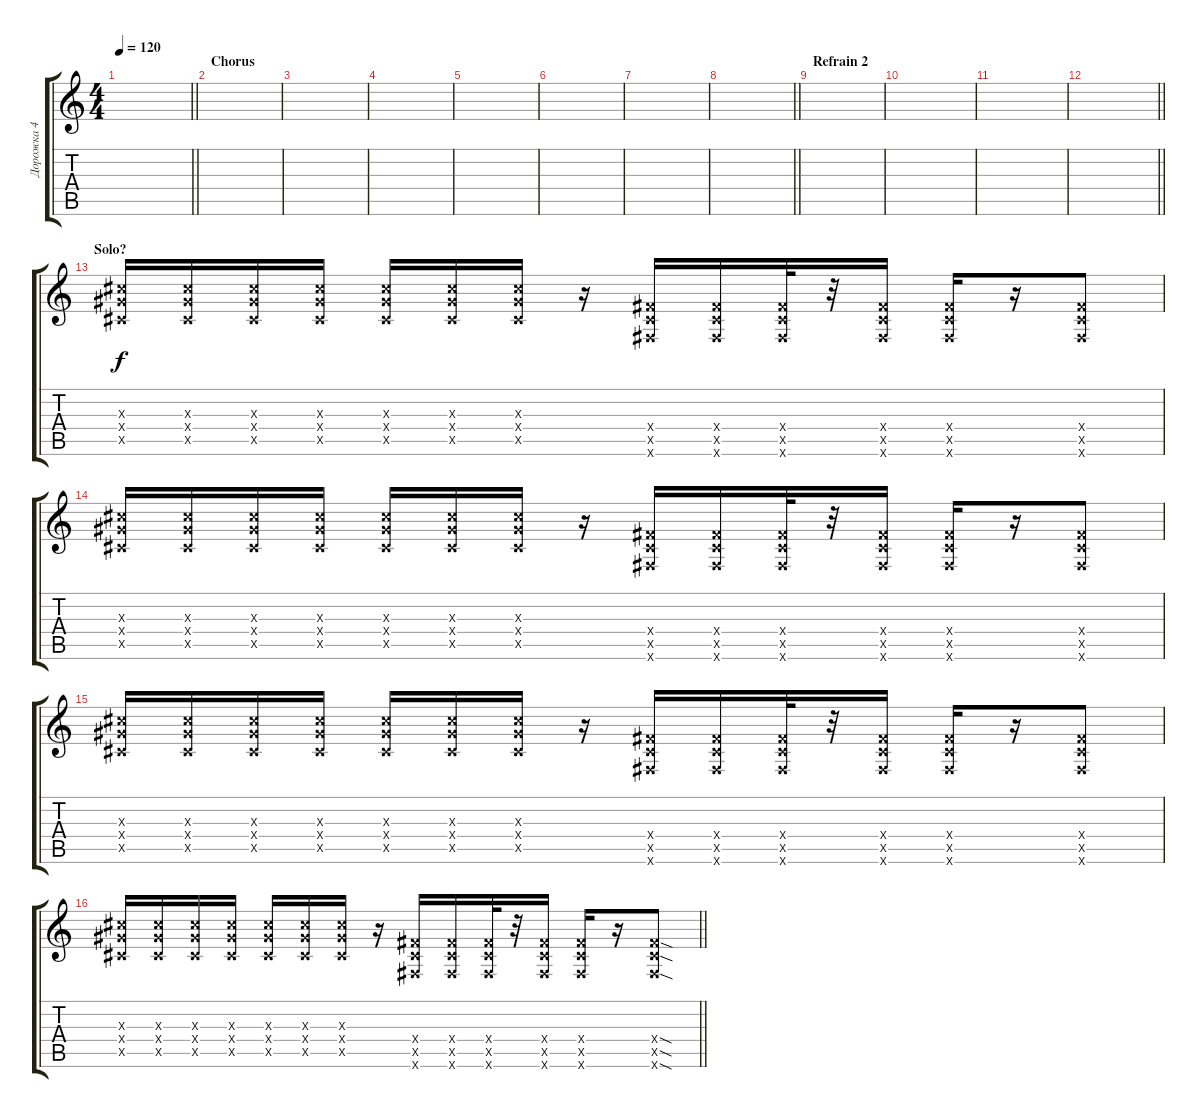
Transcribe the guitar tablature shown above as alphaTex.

\track ("Дорожка 4" "Дорожка 4") {instrument overdrivenguitar}
\staff {score tabs}
\tuning (E4 B3 G3 D3 A2 E2) {hide}
\ts (4 4)
\tempo 120
\clef g2
\barLineRight lightlight
\ks c
|
\section ("" "Chorus")
|
|
|
|
|
|
\barLineRight lightlight
|
\section ("" "Refrain 2")
|
|
|
\barLineRight lightlight
|
\section ("" "Solo?")
(6.3{x} 6.4{x} 4.5{x}).16 (6.3{x} 6.4{x} 4.5{x}).16 (6.3{x} 6.4{x} 4.5{x}).16 (6.3{x} 6.4{x} 4.5{x}).16 (6.3{x} 6.4{x} 4.5{x}).16 (6.3{x} 6.4{x} 4.5{x}).16 (6.3{x} 6.4{x} 4.5{x}).16 r.16 (4.4{x} 4.5{x} 2.6{x}).16 (4.4{x} 4.5{x} 2.6{x}).16 (4.4{x} 4.5{x} 2.6{x}).32 r.32 (4.4{x} 4.5{x} 2.6{x}).16 (4.4{x} 4.5{x} 2.6{x}).16 r.16 (4.4{x} 4.5{x} 2.6{x}).8 |
(6.3{x} 6.4{x} 4.5{x}).16 (6.3{x} 6.4{x} 4.5{x}).16 (6.3{x} 6.4{x} 4.5{x}).16 (6.3{x} 6.4{x} 4.5{x}).16 (6.3{x} 6.4{x} 4.5{x}).16 (6.3{x} 6.4{x} 4.5{x}).16 (6.3{x} 6.4{x} 4.5{x}).16 r.16 (4.4{x} 4.5{x} 2.6{x}).16 (4.4{x} 4.5{x} 2.6{x}).16 (4.4{x} 4.5{x} 2.6{x}).32 r.32 (4.4{x} 4.5{x} 2.6{x}).16 (4.4{x} 4.5{x} 2.6{x}).16 r.16 (4.4{x} 4.5{x} 2.6{x}).8 |
(6.3{x} 6.4{x} 4.5{x}).16 (6.3{x} 6.4{x} 4.5{x}).16 (6.3{x} 6.4{x} 4.5{x}).16 (6.3{x} 6.4{x} 4.5{x}).16 (6.3{x} 6.4{x} 4.5{x}).16 (6.3{x} 6.4{x} 4.5{x}).16 (6.3{x} 6.4{x} 4.5{x}).16 r.16 (4.4{x} 4.5{x} 2.6{x}).16 (4.4{x} 4.5{x} 2.6{x}).16 (4.4{x} 4.5{x} 2.6{x}).32 r.32 (4.4{x} 4.5{x} 2.6{x}).16 (4.4{x} 4.5{x} 2.6{x}).16 r.16 (4.4{x} 4.5{x} 2.6{x}).8 |
\barLineRight lightlight
(6.3{x} 6.4{x} 4.5{x}).16 (6.3{x} 6.4{x} 4.5{x}).16 (6.3{x} 6.4{x} 4.5{x}).16 (6.3{x} 6.4{x} 4.5{x}).16 (6.3{x} 6.4{x} 4.5{x}).16 (6.3{x} 6.4{x} 4.5{x}).16 (6.3{x} 6.4{x} 4.5{x}).16 r.16 (4.4{x} 4.5{x} 2.6{x}).16 (4.4{x} 4.5{x} 2.6{x}).16 (4.4{x} 4.5{x} 2.6{x}).32 r.32 (4.4{x} 4.5{x} 2.6{x}).16 (4.4{x} 4.5{x} 2.6{x}).16 r.16 (4.4{sod x} 4.5{sod x} 2.6{sod x}).8
